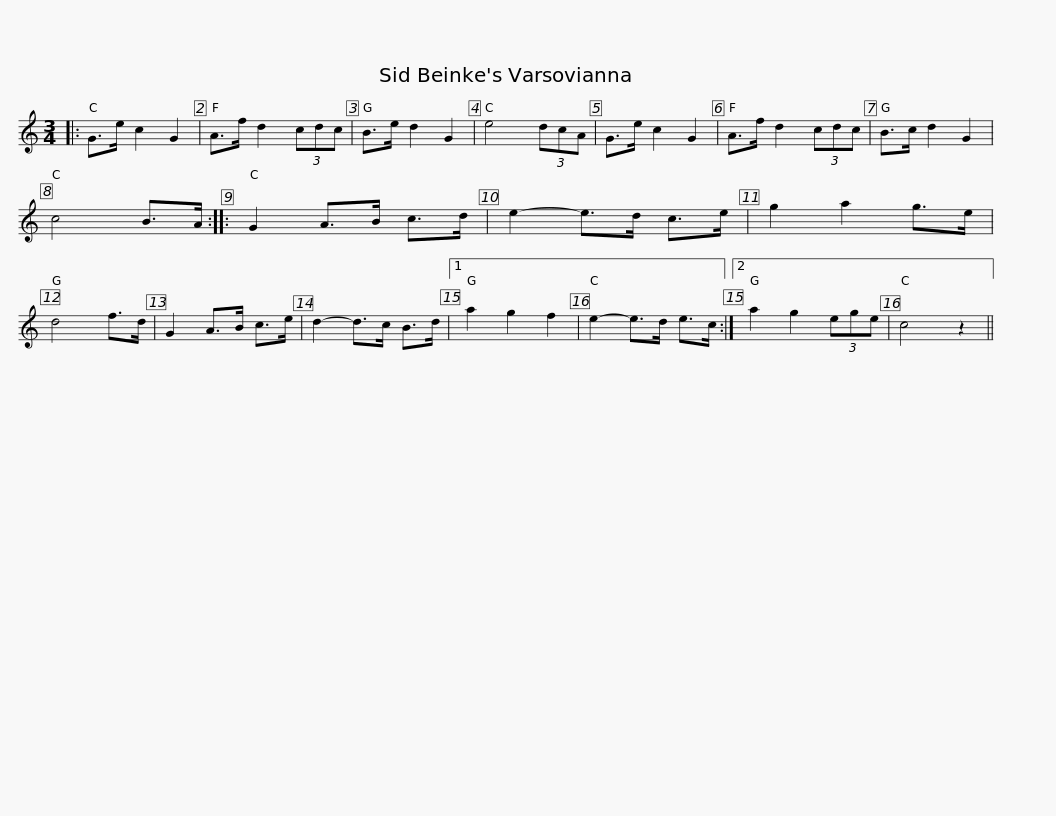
X:1
L:1/8
M:3/4
I:linebreak $
K:C
V:1 treble
V:1
|: G>e c2 G2 | A>f d2 (3cdc | B>e d2 G2 | e4 (3dcA | G>e c2 G2 | %5
 A>f d2 (3cdc | B>c d2 G2 | c4 B>A ::$ G2 A>B c>d | e2- e>d c>e | %10
 g2 a2 g>e | d4 f>d | G2 A>B c>e | d2- d>c B>d |1 a2 g2 f2 | %15
 e2- e>d e>c :|2$ a2 g2 (3ege | c4 z2 || %18
